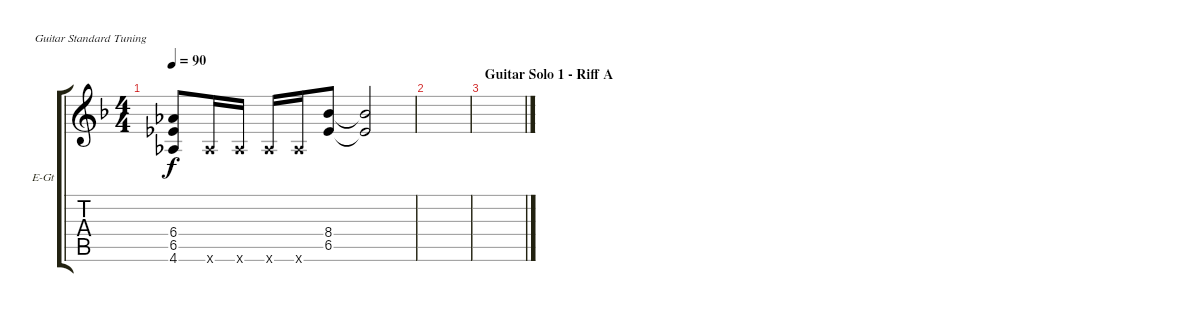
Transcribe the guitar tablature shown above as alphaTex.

\bracketExtendMode groupsimilarinstruments
\firstSystemTrackNameOrientation horizontal
\otherSystemsTrackNameOrientation horizontal
\track ("Guitar 3 (overdrive)" "E-Gt") {instrument overdrivenguitar}
\staff {score tabs}
\tuning (E4 B3 G3 D3 A2 E2)
\ts (4 4)
\tempo 90
\clef g2
\ks dminor
(6.4 6.5 4.6).8{dy f} 4.6{x}.16 4.6{x}.16 4.6{x}.16 4.6{x}.16 (8.4 6.5).8 (8.4{t} 6.5{t}).2 |
|
\section ("" "Guitar Solo 1 - Riff A")
